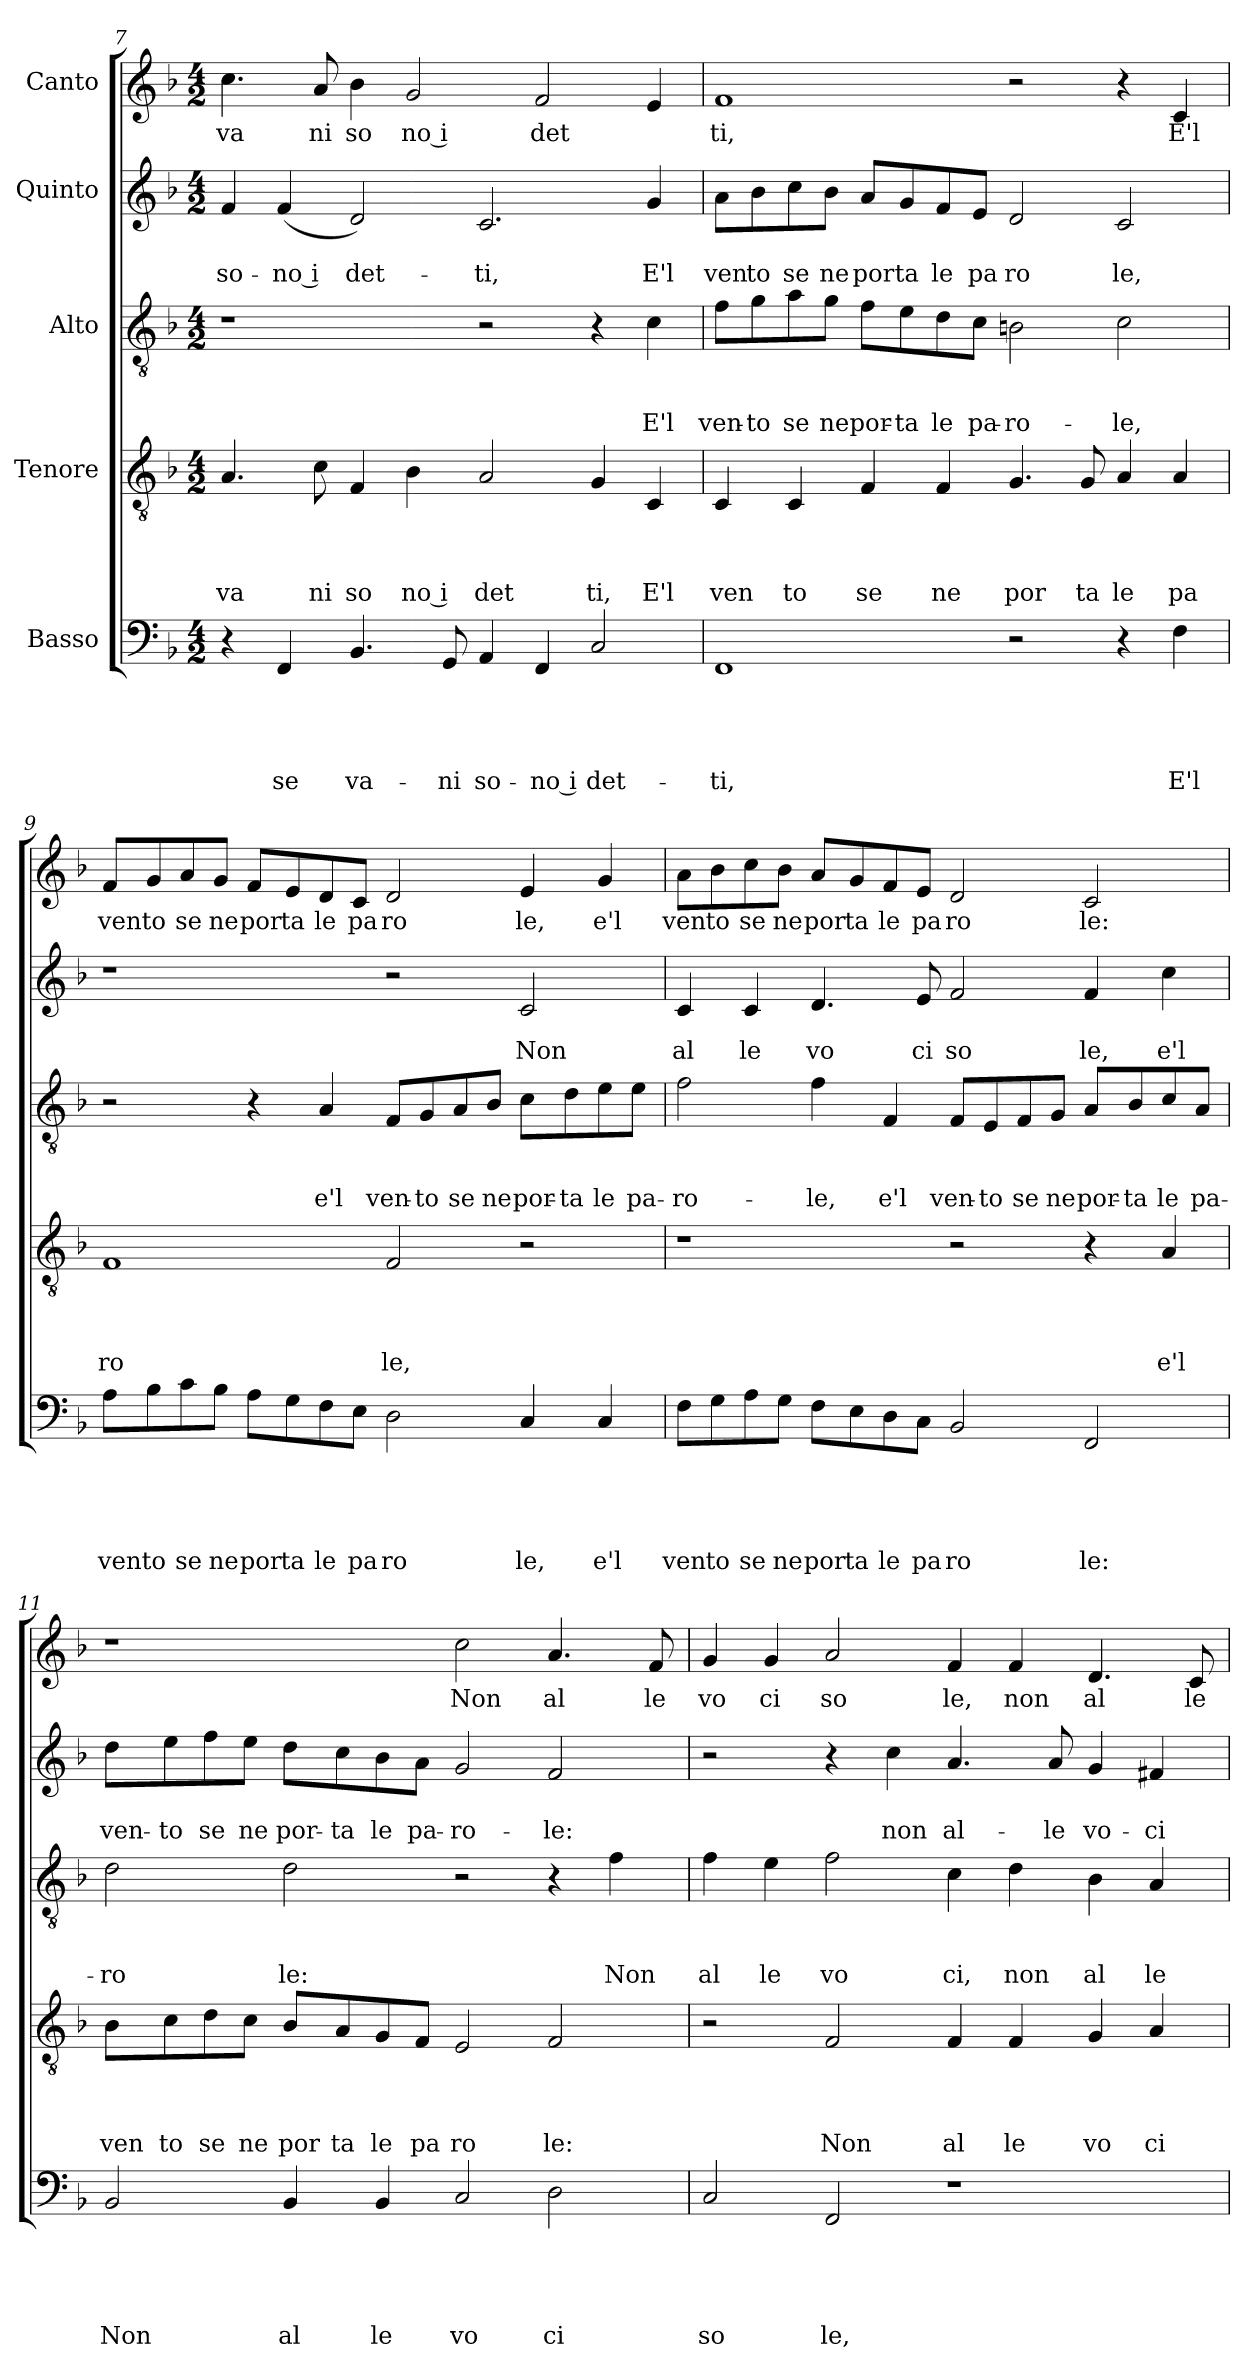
**kern	**text	**text	**text	**text	**text	**kern	**text	**text	**text	**text	**kern	**text	**text	**text	**kern	**text	**text	**kern	**text
*part5	*part5	*part5	*part5	*part5	*part5	*part4	*part4	*part4	*part4	*part4	*part3	*part3	*part3	*part3	*part2	*part2	*part2	*part1	*part1
*staff5	*staff5	*staff5	*staff5	*staff5	*staff5	*staff4	*staff4	*staff4	*staff4	*staff4	*staff3	*staff3	*staff3	*staff3	*staff2	*staff2	*staff2	*staff1	*staff1
*I"Basso	*	*	*	*	*	*I"Tenore	*	*	*	*	*I"Alto	*	*	*	*I"Quinto	*	*	*I"Canto	*
*clefF4	*	*	*	*	*	*clefGv2	*	*	*	*	*clefGv2	*	*	*	*clefG2	*	*	*clefG2	*
*k[b-]	*	*	*	*	*	*k[b-]	*	*	*	*	*k[b-]	*	*	*	*k[b-]	*	*	*k[b-]	*
*F:	*	*	*	*	*	*F:	*	*	*	*	*F:	*	*	*	*F:	*	*	*F:	*
*M4/2	*	*	*	*	*	*M4/2	*	*	*	*	*M4/2	*	*	*	*M4/2	*	*	*M4/2	*
=7	=7	=7	=7	=7	=7	=7	=7	=7	=7	=7	=7	=7	=7	=7	=7	=7	=7	=7	=7
!	!	!	!	!	!	!	!	!	!	!LO:LY:b	!	!	!	!	!	!	!LO:LY:b	!	!LO:LY:b
4r	.	.	.	.	.	4.A/	.	.	.	va	1r	.	.	.	4f/	.	so-	4.cc\	va
!	!	!	!	!	!LO:LY:b	!	!	!	!	!	!	!	!	!	!	!	!LO:LY:b:rj	!	!
4FF/	.	.	.	.	se	.	.	.	.	.	.	.	.	.	(<4f/	.	-no i	.	.
!	!	!	!	!	!	!	!	!	!	!LO:LY:b	!	!	!	!	!	!	!	!	!LO:LY:b
.	.	.	.	.	.	8c\	.	.	.	ni	.	.	.	.	.	.	.	8a/	ni
!	!	!	!	!	!LO:LY:b	!	!	!	!	!LO:LY:b	!	!	!	!	!	!	!LO:LY:b	!	!LO:LY:b
4.BB-/	.	.	.	.	va-	4F/	.	.	.	so	.	.	.	.	2d/)	.	det-	4b-\	so
!	!	!	!	!	!	!	!	!	!	!LO:LY:b:rj	!	!	!	!	!	!	!	!	!LO:LY:b:rj
.	.	.	.	.	.	4B-\	.	.	.	no i	.	.	.	.	.	.	.	2g/	no i
!	!	!	!	!	!LO:LY:b	!	!	!	!	!	!	!	!	!	!	!	!	!	!
8GG/	.	.	.	.	-ni	.	.	.	.	.	.	.	.	.	.	.	.	.	.
!	!	!	!	!	!LO:LY:b	!	!	!	!	!LO:LY:b	!	!	!	!	!	!	!LO:LY:b	!	!
4AA/	.	.	.	.	so-	2A/	.	.	.	det	2r	.	.	.	2.c/	.	-ti,	.	.
!	!	!	!	!	!LO:LY:b:rj	!	!	!	!	!	!	!	!	!	!	!	!	!	!LO:LY:b
4FF/	.	.	.	.	-no i	.	.	.	.	.	.	.	.	.	.	.	.	2f/	det
!	!	!	!	!	!LO:LY:b	!	!	!	!	!LO:LY:b	!	!	!	!	!	!	!	!	!
2C/	.	.	.	.	det-	4G/	.	.	.	ti,	4r	.	.	.	.	.	.	.	.
!	!	!	!	!	!	!	!	!	!	!LO:LY:b	!	!	!	!LO:LY:b	!	!	!LO:LY:b	!	!
.	.	.	.	.	.	4C/	.	.	.	E'l	4c\	.	.	E'l	4g/	.	E'l	4e/	.
!!LO:LB:g=z
=8	=8	=8	=8	=8	=8	=8	=8	=8	=8	=8	=8	=8	=8	=8	=8	=8	=8	=8	=8
!	!	!	!	!	!LO:LY:b	!	!	!	!	!LO:LY:b	!	!	!	!LO:LY:b	!	!	!LO:LY:b	!	!LO:LY:b
1FF	.	.	.	.	-ti,	4C/	.	.	.	ven	8f\L	.	.	ven-	8a\L	.	ven	1f	ti,
!	!	!	!	!	!	!	!	!	!	!	!	!	!	!LO:LY:b	!	!	!LO:LY:b	!	!
.	.	.	.	.	.	.	.	.	.	.	8g\	.	.	-to	8b-\	.	to	.	.
!	!	!	!	!	!	!	!	!	!	!LO:LY:b	!	!	!	!LO:LY:b	!	!	!LO:LY:b	!	!
.	.	.	.	.	.	4C/	.	.	.	to	8a\	.	.	se	8cc\	.	se	.	.
!	!	!	!	!	!	!	!	!	!	!	!	!	!	!LO:LY:b	!	!	!LO:LY:b	!	!
.	.	.	.	.	.	.	.	.	.	.	8g\J	.	.	ne	8b-\J	.	ne	.	.
!	!	!	!	!	!	!	!	!	!	!LO:LY:b	!	!	!	!LO:LY:b	!	!	!LO:LY:b	!	!
.	.	.	.	.	.	4F/	.	.	.	se	8f\L	.	.	por-	8a/L	.	por	.	.
!	!	!	!	!	!	!	!	!	!	!	!	!	!	!LO:LY:b	!	!	!LO:LY:b	!	!
.	.	.	.	.	.	.	.	.	.	.	8e\	.	.	-ta	8g/	.	ta	.	.
!	!	!	!	!	!	!	!	!	!	!LO:LY:b	!	!	!	!LO:LY:b	!	!	!LO:LY:b	!	!
.	.	.	.	.	.	4F/	.	.	.	ne	8d\	.	.	le	8f/	.	le	.	.
!	!	!	!	!	!	!	!	!	!	!	!	!	!	!LO:LY:b	!	!	!LO:LY:b	!	!
.	.	.	.	.	.	.	.	.	.	.	8c\J	.	.	pa-	8e/J	.	pa	.	.
!	!	!	!	!	!	!	!	!	!	!LO:LY:b	!	!	!	!LO:LY:b	!	!	!LO:LY:b	!	!
2r	.	.	.	.	.	4.G/	.	.	.	por	2Bn\	.	.	-ro-	2d/	.	ro	2r	.
!	!	!	!	!	!	!	!	!	!	!LO:LY:b	!	!	!	!	!	!	!	!	!
.	.	.	.	.	.	8G/	.	.	.	ta	.	.	.	.	.	.	.	.	.
!	!	!	!	!	!	!	!	!	!	!LO:LY:b	!	!	!	!LO:LY:b	!	!	!LO:LY:b	!	!
4r	.	.	.	.	.	4A/	.	.	.	le	2c\	.	.	-le,	2c/	.	le,	4r	.
!	!	!	!	!	!LO:LY:b	!	!	!	!	!LO:LY:b	!	!	!	!	!	!	!	!	!LO:LY:b
4F\	.	.	.	.	E'l	4A/	.	.	.	pa	.	.	.	.	.	.	.	4c/	E'l
=9	=9	=9	=9	=9	=9	=9	=9	=9	=9	=9	=9	=9	=9	=9	=9	=9	=9	=9	=9
!	!	!	!	!	!LO:LY:b	!	!	!	!	!LO:LY:b	!	!	!	!	!	!	!	!	!LO:LY:b
8A\L	.	.	.	.	ven	1F	.	.	.	ro	2r	.	.	.	1r	.	.	8f/L	ven
!	!	!	!	!	!LO:LY:b	!	!	!	!	!	!	!	!	!	!	!	!	!	!LO:LY:b
8B-\	.	.	.	.	to	.	.	.	.	.	.	.	.	.	.	.	.	8g/	to
!	!	!	!	!	!LO:LY:b	!	!	!	!	!	!	!	!	!	!	!	!	!	!LO:LY:b
8c\	.	.	.	.	se	.	.	.	.	.	.	.	.	.	.	.	.	8a/	se
!	!	!	!	!	!LO:LY:b	!	!	!	!	!	!	!	!	!	!	!	!	!	!LO:LY:b
8B-\J	.	.	.	.	ne	.	.	.	.	.	.	.	.	.	.	.	.	8g/J	ne
!	!	!	!	!	!LO:LY:b	!	!	!	!	!	!	!	!	!	!	!	!	!	!LO:LY:b
8A\L	.	.	.	.	por	.	.	.	.	.	4r	.	.	.	.	.	.	8f/L	por
!	!	!	!	!	!LO:LY:b	!	!	!	!	!	!	!	!	!	!	!	!	!	!LO:LY:b
8G\	.	.	.	.	ta	.	.	.	.	.	.	.	.	.	.	.	.	8e/	ta
!	!	!	!	!	!LO:LY:b	!	!	!	!	!	!	!	!	!LO:LY:b	!	!	!	!	!LO:LY:b
8F\	.	.	.	.	le	.	.	.	.	.	4A/	.	.	e'l	.	.	.	8d/	le
!	!	!	!	!	!LO:LY:b	!	!	!	!	!	!	!	!	!	!	!	!	!	!LO:LY:b
8E\J	.	.	.	.	pa	.	.	.	.	.	.	.	.	.	.	.	.	8c/J	pa
!	!	!	!	!	!LO:LY:b	!	!	!	!	!LO:LY:b	!	!	!	!LO:LY:b	!	!	!	!	!LO:LY:b
2D\	.	.	.	.	ro	2F/	.	.	.	le,	8F/L	.	.	ven-	2r	.	.	2d/	ro
!	!	!	!	!	!	!	!	!	!	!	!	!	!	!LO:LY:b	!	!	!	!	!
.	.	.	.	.	.	.	.	.	.	.	8G/	.	.	-to	.	.	.	.	.
!	!	!	!	!	!	!	!	!	!	!	!	!	!	!LO:LY:b	!	!	!	!	!
.	.	.	.	.	.	.	.	.	.	.	8A/	.	.	se	.	.	.	.	.
!	!	!	!	!	!	!	!	!	!	!	!	!	!	!LO:LY:b	!	!	!	!	!
.	.	.	.	.	.	.	.	.	.	.	8B-/J	.	.	ne	.	.	.	.	.
!	!	!	!	!	!LO:LY:b	!	!	!	!	!	!	!	!	!LO:LY:b	!	!	!LO:LY:b	!	!LO:LY:b
4C/	.	.	.	.	le,	2r	.	.	.	.	8c\L	.	.	por-	2c/	.	Non	4e/	le,
!	!	!	!	!	!	!	!	!	!	!	!	!	!	!LO:LY:b	!	!	!	!	!
.	.	.	.	.	.	.	.	.	.	.	8d\	.	.	-ta	.	.	.	.	.
!	!	!	!	!	!LO:LY:b	!	!	!	!	!	!	!	!	!LO:LY:b	!	!	!	!	!LO:LY:b
4C/	.	.	.	.	e'l	.	.	.	.	.	8e\	.	.	le	.	.	.	4g/	e'l
!	!	!	!	!	!	!	!	!	!	!	!	!	!	!LO:LY:b	!	!	!	!	!
.	.	.	.	.	.	.	.	.	.	.	8e\J	.	.	pa-	.	.	.	.	.
=10	=10	=10	=10	=10	=10	=10	=10	=10	=10	=10	=10	=10	=10	=10	=10	=10	=10	=10	=10
!	!	!	!	!	!LO:LY:b	!	!	!	!	!	!	!	!	!LO:LY:b	!	!	!LO:LY:b	!	!LO:LY:b
8F\L	.	.	.	.	ven	1r	.	.	.	.	2f\	.	.	-ro-	4c/	.	al	8a\L	ven
!	!	!	!	!	!LO:LY:b	!	!	!	!	!	!	!	!	!	!	!	!	!	!LO:LY:b
8G\	.	.	.	.	to	.	.	.	.	.	.	.	.	.	.	.	.	8b-\	to
!	!	!	!	!	!LO:LY:b	!	!	!	!	!	!	!	!	!	!	!	!LO:LY:b	!	!LO:LY:b
8A\	.	.	.	.	se	.	.	.	.	.	.	.	.	.	4c/	.	le	8cc\	se
!	!	!	!	!	!LO:LY:b	!	!	!	!	!	!	!	!	!	!	!	!	!	!LO:LY:b
8G\J	.	.	.	.	ne	.	.	.	.	.	.	.	.	.	.	.	.	8b-\J	ne
!	!	!	!	!	!LO:LY:b	!	!	!	!	!	!	!	!	!LO:LY:b	!	!	!LO:LY:b	!	!LO:LY:b
8F\L	.	.	.	.	por	.	.	.	.	.	4f\	.	.	-le,	4.d/	.	vo	8a/L	por
!	!	!	!	!	!LO:LY:b	!	!	!	!	!	!	!	!	!	!	!	!	!	!LO:LY:b
8E\	.	.	.	.	ta	.	.	.	.	.	.	.	.	.	.	.	.	8g/	ta
!	!	!	!	!	!LO:LY:b	!	!	!	!	!	!	!	!	!LO:LY:b	!	!	!	!	!LO:LY:b
8D\	.	.	.	.	le	.	.	.	.	.	4F/	.	.	e'l	.	.	.	8f/	le
!	!	!	!	!	!LO:LY:b	!	!	!	!	!	!	!	!	!	!	!	!LO:LY:b	!	!LO:LY:b
8C\J	.	.	.	.	pa	.	.	.	.	.	.	.	.	.	8e/	.	ci	8e/J	pa
!	!	!	!	!	!LO:LY:b	!	!	!	!	!	!	!	!	!LO:LY:b	!	!	!LO:LY:b	!	!LO:LY:b
2BB-/	.	.	.	.	ro	2r	.	.	.	.	8F/L	.	.	ven-	2f/	.	so	2d/	ro
!	!	!	!	!	!	!	!	!	!	!	!	!	!	!LO:LY:b	!	!	!	!	!
.	.	.	.	.	.	.	.	.	.	.	8E/	.	.	-to	.	.	.	.	.
!	!	!	!	!	!	!	!	!	!	!	!	!	!	!LO:LY:b	!	!	!	!	!
.	.	.	.	.	.	.	.	.	.	.	8F/	.	.	se	.	.	.	.	.
!	!	!	!	!	!	!	!	!	!	!	!	!	!	!LO:LY:b	!	!	!	!	!
.	.	.	.	.	.	.	.	.	.	.	8G/J	.	.	ne	.	.	.	.	.
!	!	!	!	!	!LO:LY:b	!	!	!	!	!	!	!	!	!LO:LY:b	!	!	!LO:LY:b	!	!LO:LY:b
2FF/	.	.	.	.	le:	4r	.	.	.	.	8A/L	.	.	por-	4f/	.	le,	2c/	le:
!	!	!	!	!	!	!	!	!	!	!	!	!	!	!LO:LY:b	!	!	!	!	!
.	.	.	.	.	.	.	.	.	.	.	8B-/	.	.	-ta	.	.	.	.	.
!	!	!	!	!	!	!	!	!	!	!LO:LY:b	!	!	!	!LO:LY:b	!	!	!LO:LY:b	!	!
.	.	.	.	.	.	4A/	.	.	.	e'l	8c/	.	.	le	4cc\	.	e'l	.	.
!	!	!	!	!	!	!	!	!	!	!	!	!	!	!LO:LY:b	!	!	!	!	!
.	.	.	.	.	.	.	.	.	.	.	8A/J	.	.	pa-	.	.	.	.	.
!!LO:PB:g=z
=11	=11	=11	=11	=11	=11	=11	=11	=11	=11	=11	=11	=11	=11	=11	=11	=11	=11	=11	=11
!	!	!	!	!	!LO:LY:b	!	!	!	!	!LO:LY:b	!	!	!	!LO:LY:b	!	!	!LO:LY:b	!	!
2BB-/	.	.	.	.	Non	8B-\L	.	.	.	ven	2d\	.	.	-ro	8dd\L	.	ven-	1r	.
!	!	!	!	!	!	!	!	!	!	!LO:LY:b	!	!	!	!	!	!	!LO:LY:b	!	!
.	.	.	.	.	.	8c\	.	.	.	to	.	.	.	.	8ee\	.	-to	.	.
!	!	!	!	!	!	!	!	!	!	!LO:LY:b	!	!	!	!	!	!	!LO:LY:b	!	!
.	.	.	.	.	.	8d\	.	.	.	se	.	.	.	.	8ff\	.	se	.	.
!	!	!	!	!	!	!	!	!	!	!LO:LY:b	!	!	!	!	!	!	!LO:LY:b	!	!
.	.	.	.	.	.	8c\J	.	.	.	ne	.	.	.	.	8ee\J	.	ne	.	.
!	!	!	!	!	!LO:LY:b	!	!	!	!	!LO:LY:b	!	!	!	!LO:LY:b	!	!	!LO:LY:b	!	!
4BB-/	.	.	.	.	al	8B-/L	.	.	.	por	2d\	.	.	le:	8dd\L	.	por-	.	.
!	!	!	!	!	!	!	!	!	!	!LO:LY:b	!	!	!	!	!	!	!LO:LY:b	!	!
.	.	.	.	.	.	8A/	.	.	.	ta	.	.	.	.	8cc\	.	-ta	.	.
!	!	!	!	!	!LO:LY:b	!	!	!	!	!LO:LY:b	!	!	!	!	!	!	!LO:LY:b	!	!
4BB-/	.	.	.	.	le	8G/	.	.	.	le	.	.	.	.	8b-\	.	le	.	.
!	!	!	!	!	!	!	!	!	!	!LO:LY:b	!	!	!	!	!	!	!LO:LY:b	!	!
.	.	.	.	.	.	8F/J	.	.	.	pa	.	.	.	.	8a\J	.	pa-	.	.
!	!	!	!	!	!LO:LY:b	!	!	!	!	!LO:LY:b	!	!	!	!	!	!	!LO:LY:b	!	!LO:LY:b
2C/	.	.	.	.	vo	2E/	.	.	.	ro	2r	.	.	.	2g/	.	-ro-	2cc\	Non
!	!	!	!	!	!LO:LY:b	!	!	!	!	!LO:LY:b	!	!	!	!	!	!	!LO:LY:b	!	!LO:LY:b
2D\	.	.	.	.	ci	2F/	.	.	.	le:	4r	.	.	.	2f/	.	-le:	4.a/	al
!	!	!	!	!	!	!	!	!	!	!	!	!	!	!LO:LY:b	!	!	!	!	!
.	.	.	.	.	.	.	.	.	.	.	4f\	.	.	Non	.	.	.	.	.
!	!	!	!	!	!	!	!	!	!	!	!	!	!	!	!	!	!	!	!LO:LY:b
.	.	.	.	.	.	.	.	.	.	.	.	.	.	.	.	.	.	8f/	le
=12	=12	=12	=12	=12	=12	=12	=12	=12	=12	=12	=12	=12	=12	=12	=12	=12	=12	=12	=12
!	!	!	!	!	!LO:LY:b	!	!	!	!	!	!	!	!	!LO:LY:b	!	!	!	!	!LO:LY:b
2C/	.	.	.	.	so	2r	.	.	.	.	4f\	.	.	al	2r	.	.	4g/	vo
!	!	!	!	!	!	!	!	!	!	!	!	!	!	!LO:LY:b	!	!	!	!	!LO:LY:b
.	.	.	.	.	.	.	.	.	.	.	4e\	.	.	le	.	.	.	4g/	ci
!	!	!	!	!	!LO:LY:b	!	!	!	!	!LO:LY:b	!	!	!	!LO:LY:b	!	!	!	!	!LO:LY:b
2FF/	.	.	.	.	le,	2F/	.	.	.	Non	2f\	.	.	vo	4r	.	.	2a/	so
!	!	!	!	!	!	!	!	!	!	!	!	!	!	!	!	!	!LO:LY:b	!	!
.	.	.	.	.	.	.	.	.	.	.	.	.	.	.	4cc\	.	non	.	.
!	!	!	!	!	!	!	!	!	!	!LO:LY:b	!	!	!	!LO:LY:b	!	!	!LO:LY:b	!	!LO:LY:b
1r	.	.	.	.	.	4F/	.	.	.	al	4c\	.	.	ci,	4.a/	.	al-	4f/	le,
!	!	!	!	!	!	!	!	!	!	!LO:LY:b	!	!	!	!LO:LY:b	!	!	!	!	!LO:LY:b
.	.	.	.	.	.	4F/	.	.	.	le	4d\	.	.	non	.	.	.	4f/	non
!	!	!	!	!	!	!	!	!	!	!	!	!	!	!	!	!	!LO:LY:b	!	!
.	.	.	.	.	.	.	.	.	.	.	.	.	.	.	8a/	.	-le	.	.
!	!	!	!	!	!	!	!	!	!	!LO:LY:b	!	!	!	!LO:LY:b	!	!	!LO:LY:b	!	!LO:LY:b
.	.	.	.	.	.	4G/	.	.	.	vo	4B-\	.	.	al	4g/	.	vo-	4.d/	al
!	!	!	!	!	!	!	!	!	!	!LO:LY:b	!	!	!	!LO:LY:b	!	!	!LO:LY:b	!	!
.	.	.	.	.	.	4A/	.	.	.	ci	4A/	.	.	le	4f#X/	.	-ci	.	.
!	!	!	!	!	!	!	!	!	!	!	!	!	!	!	!	!	!	!	!LO:LY:b
.	.	.	.	.	.	.	.	.	.	.	.	.	.	.	.	.	.	8c/	le
=	=	=	=	=	=	=	=	=	=	=	=	=	=	=	=	=	=	=	=
*-	*-	*-	*-	*-	*-	*-	*-	*-	*-	*-	*-	*-	*-	*-	*-	*-	*-	*-	*-
